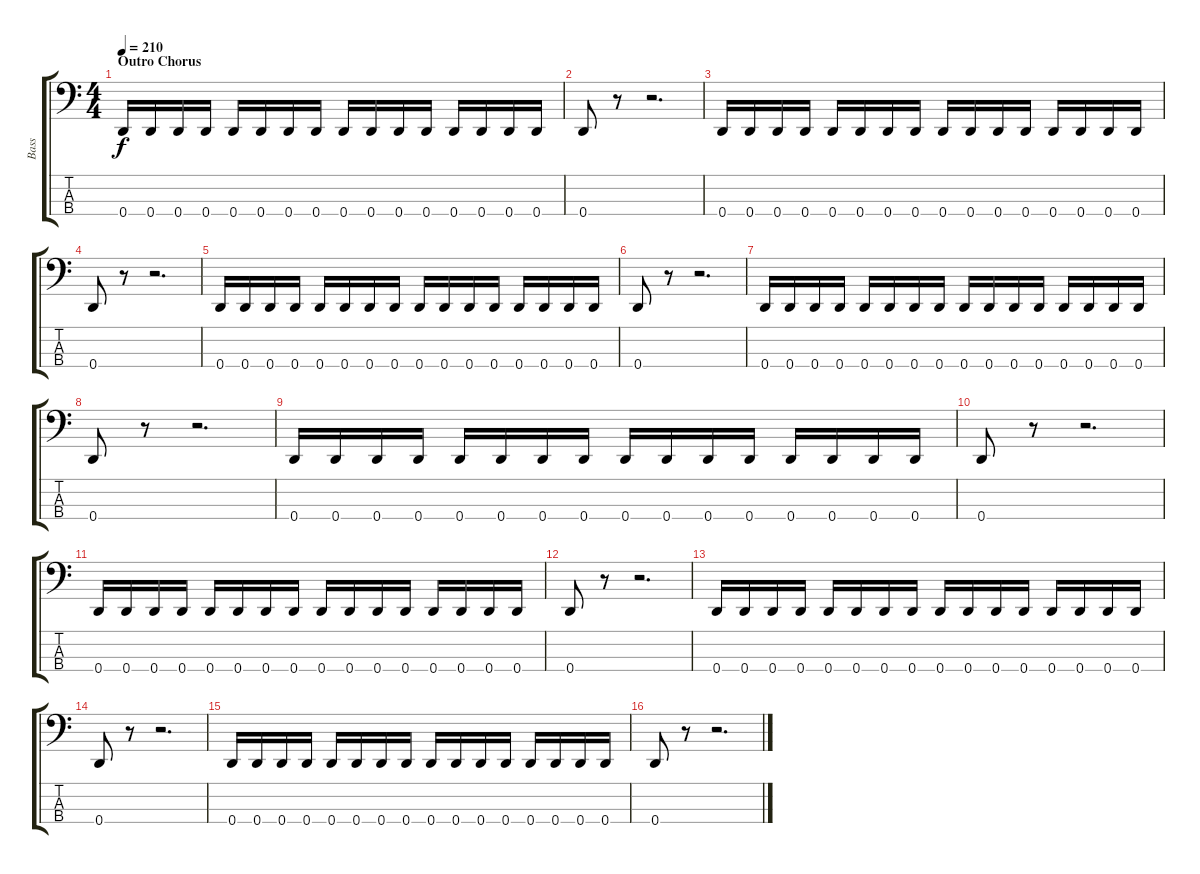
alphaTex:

\track ("Bass" "Bass") {instrument electricbasspick}
\staff {score tabs}
\tuning (G2 D2 A1 D1) {hide}
\ts (4 4)
\section ("" "Outro Chorus")
\tempo 210
\clef f4
\ks c
0.4.16{dy f} 0.4.16 0.4.16 0.4.16 0.4.16 0.4.16 0.4.16 0.4.16 0.4.16 0.4.16 0.4.16 0.4.16 0.4.16 0.4.16 0.4.16 0.4.16 |
0.4.8 r.8 r.2{d} |
0.4.16 0.4.16 0.4.16 0.4.16 0.4.16 0.4.16 0.4.16 0.4.16 0.4.16 0.4.16 0.4.16 0.4.16 0.4.16 0.4.16 0.4.16 0.4.16 |
0.4.8 r.8 r.2{d} |
0.4.16 0.4.16 0.4.16 0.4.16 0.4.16 0.4.16 0.4.16 0.4.16 0.4.16 0.4.16 0.4.16 0.4.16 0.4.16 0.4.16 0.4.16 0.4.16 |
0.4.8 r.8 r.2{d} |
0.4.16 0.4.16 0.4.16 0.4.16 0.4.16 0.4.16 0.4.16 0.4.16 0.4.16 0.4.16 0.4.16 0.4.16 0.4.16 0.4.16 0.4.16 0.4.16 |
0.4.8 r.8 r.2{d} |
0.4.16 0.4.16 0.4.16 0.4.16 0.4.16 0.4.16 0.4.16 0.4.16 0.4.16 0.4.16 0.4.16 0.4.16 0.4.16 0.4.16 0.4.16 0.4.16 |
0.4.8 r.8 r.2{d} |
0.4.16 0.4.16 0.4.16 0.4.16 0.4.16 0.4.16 0.4.16 0.4.16 0.4.16 0.4.16 0.4.16 0.4.16 0.4.16 0.4.16 0.4.16 0.4.16 |
0.4.8 r.8 r.2{d} |
0.4.16 0.4.16 0.4.16 0.4.16 0.4.16 0.4.16 0.4.16 0.4.16 0.4.16 0.4.16 0.4.16 0.4.16 0.4.16 0.4.16 0.4.16 0.4.16 |
0.4.8 r.8 r.2{d} |
0.4.16 0.4.16 0.4.16 0.4.16 0.4.16 0.4.16 0.4.16 0.4.16 0.4.16 0.4.16 0.4.16 0.4.16 0.4.16 0.4.16 0.4.16 0.4.16 |
0.4.8 r.8 r.2{d}
